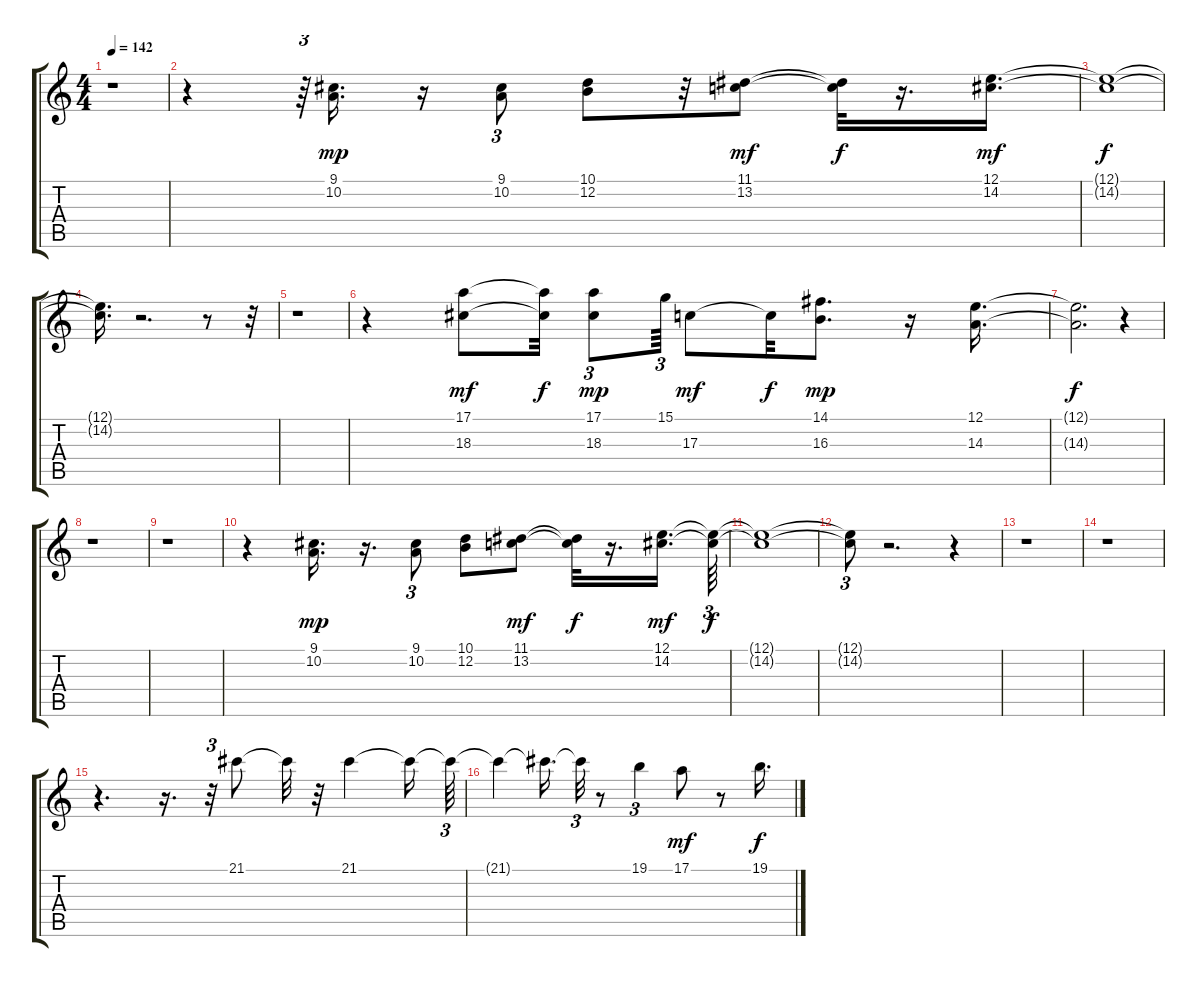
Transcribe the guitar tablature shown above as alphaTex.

\track "" {instrument panflute}
\staff {score tabs}
\tuning (E4 B3 G3 D3 A2 E2) {hide}
\ts (4 4)
\tempo 142
\clef g2
\ks c
r.1{dy f} |
r.4 r.64{tu (3 2)} (9.1 10.2).16{d dy mp} r.16 (9.1 10.2).8{tu (3 2)} (10.1 12.2).8 r.32 (11.1 13.2).8{dy mf} (11.1{t} 13.2{t}).32{dy f} r.16{d} (12.1 14.2).16{d dy mf} |
(12.1{t} 14.2{t}).1{dy f} |
(12.1{t} 14.2{t}).16{d} r.2{d} r.8 r.32 |
r.1 |
r.4 (17.1 18.3).8{dy mf} (17.1{t} 18.3{t}).32{dy f} (17.1 18.3).8{tu (3 2) dy mp} 15.1.64{tu (3 2)} 17.3.8{dy mf} 17.3{t}.32{dy f} (14.1 16.3).8{d dy mp} r.16 (12.1 14.3).16{d} |
(12.1{t} 14.3{t}).2{d dy f} r.4 |
r.1 |
r.1 |
r.4 (9.1 10.2).16{d dy mp} r.16{d} (9.1 10.2).8{tu (3 2)} (10.1 12.2).8 (11.1 13.2).8{dy mf} (11.1{t} 13.2{t}).32{dy f} r.16{d} (12.1 14.2).16{d dy mf} (12.1{t} 14.2{t}).64{tu (3 2) dy f} |
(12.1{t} 14.2{t}).1 |
(12.1{t} 14.2{t}).8{tu (3 2)} r.2{d} r.4{tu (3 2)} |
r.1 |
r.1 |
r.4{d} r.16{d} r.32{tu (3 2)} 21.1.8 21.1{t}.32 r.32 21.1.4 21.1{t}.16 21.1{t}.64{tu (3 2)} |
21.1{t}.4 21.1{t}.16{d} 21.1{t}.32{tu (3 2)} r.8 19.1.4{tu (3 2)} 17.1.8{dy mf} r.8 19.1.16{d dy f}
